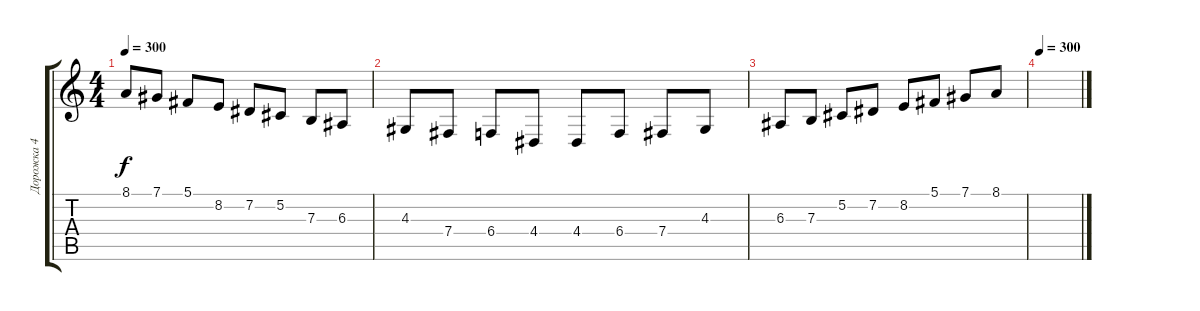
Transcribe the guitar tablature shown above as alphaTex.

\track ("Дорожка 4" "Дорожка 4") {instrument tremolostrings}
\staff {score tabs}
\tuning (Db4 Ab3 E3 B2 Gb2 Db2) {hide}
\ts (4 4)
\tempo 300
\clef g2
\ks c
8.1.8{dy f} 7.1.8 5.1.8 8.2.8 7.2.8 5.2.8 7.3.8 6.3.8 |
4.3.8 7.4.8 6.4.8 4.4.8 4.4.8 6.4.8 7.4.8 4.3.8 |
6.3.8 7.3.8 5.2.8 7.2.8 8.2.8 5.1.8 7.1.8 8.1.8 |
\tempo 300
